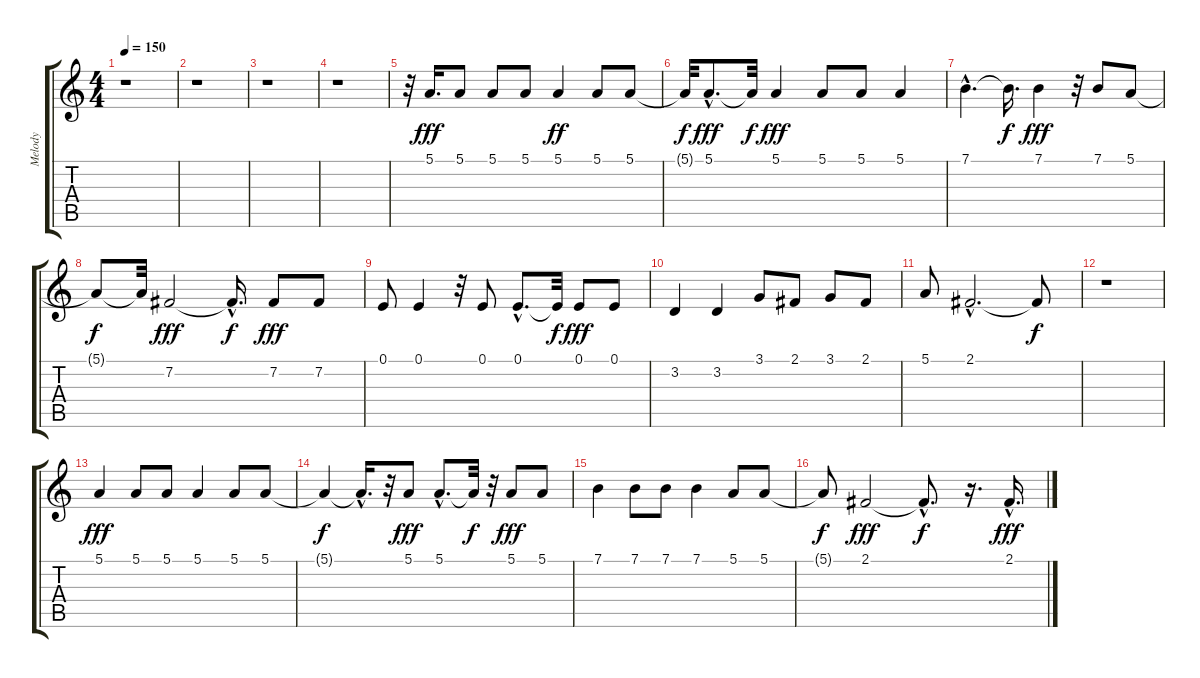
\track ("Melody" "Melody") {instrument drawbarorgan}
\staff {score tabs}
\tuning (E4 B3 G3 D3 A2 E2) {hide}
\ts (4 4)
\tempo 150
\clef g2
\ks c
r.1{dy fff instrument drawbarorgan} |
r.1 |
r.1 |
r.1 |
r.32 5.1.16{d} 5.1.8 5.1.8 5.1.8 5.1.4{dy ff} 5.1.8 5.1.8 |
5.1{t}.32{dy f} 5.1{hac}.8{d dy fff} 5.1{t}.32{dy f} 5.1.4{dy fff} 5.1.8 5.1.8 5.1.4 |
7.1{hac}.4{d} 7.1{t}.16{d dy f} 7.1.4{dy fff} r.32 7.1.8 5.1.8 |
5.1{t}.8{dy f} 5.1{t}.32 7.2.2{dy fff} 7.2{hac t}.16{d dy f} 7.2.8{dy fff} 7.2.8 |
0.1.8 0.1.4 r.32 0.1.8 0.1{hac}.8{d} 0.1{t}.32{dy f} 0.1.8{dy fff} 0.1.8 |
3.2.4 3.2.4 3.1.8 2.1.8 3.1.8 2.1.8 |
5.1.8 2.1{hac}.2{d} 2.1{t}.8{dy f} |
r.1 |
5.1.4{dy fff} 5.1.8 5.1.8 5.1.4 5.1.8 5.1.8 |
5.1{t}.4{dy f} 5.1{hac t}.16{d} r.32 5.1.8{dy fff} 5.1{hac}.8{d} 5.1{t}.32{dy f} r.32 5.1.8{dy fff} 5.1.8 |
7.1.4 7.1.8 7.1.8 7.1.4 5.1.8 5.1.8 |
5.1{t}.8{dy f} 2.1.2{dy fff} 2.1{hac t}.8{d dy f} r.16{d} 2.1{hac}.16{d dy fff}
